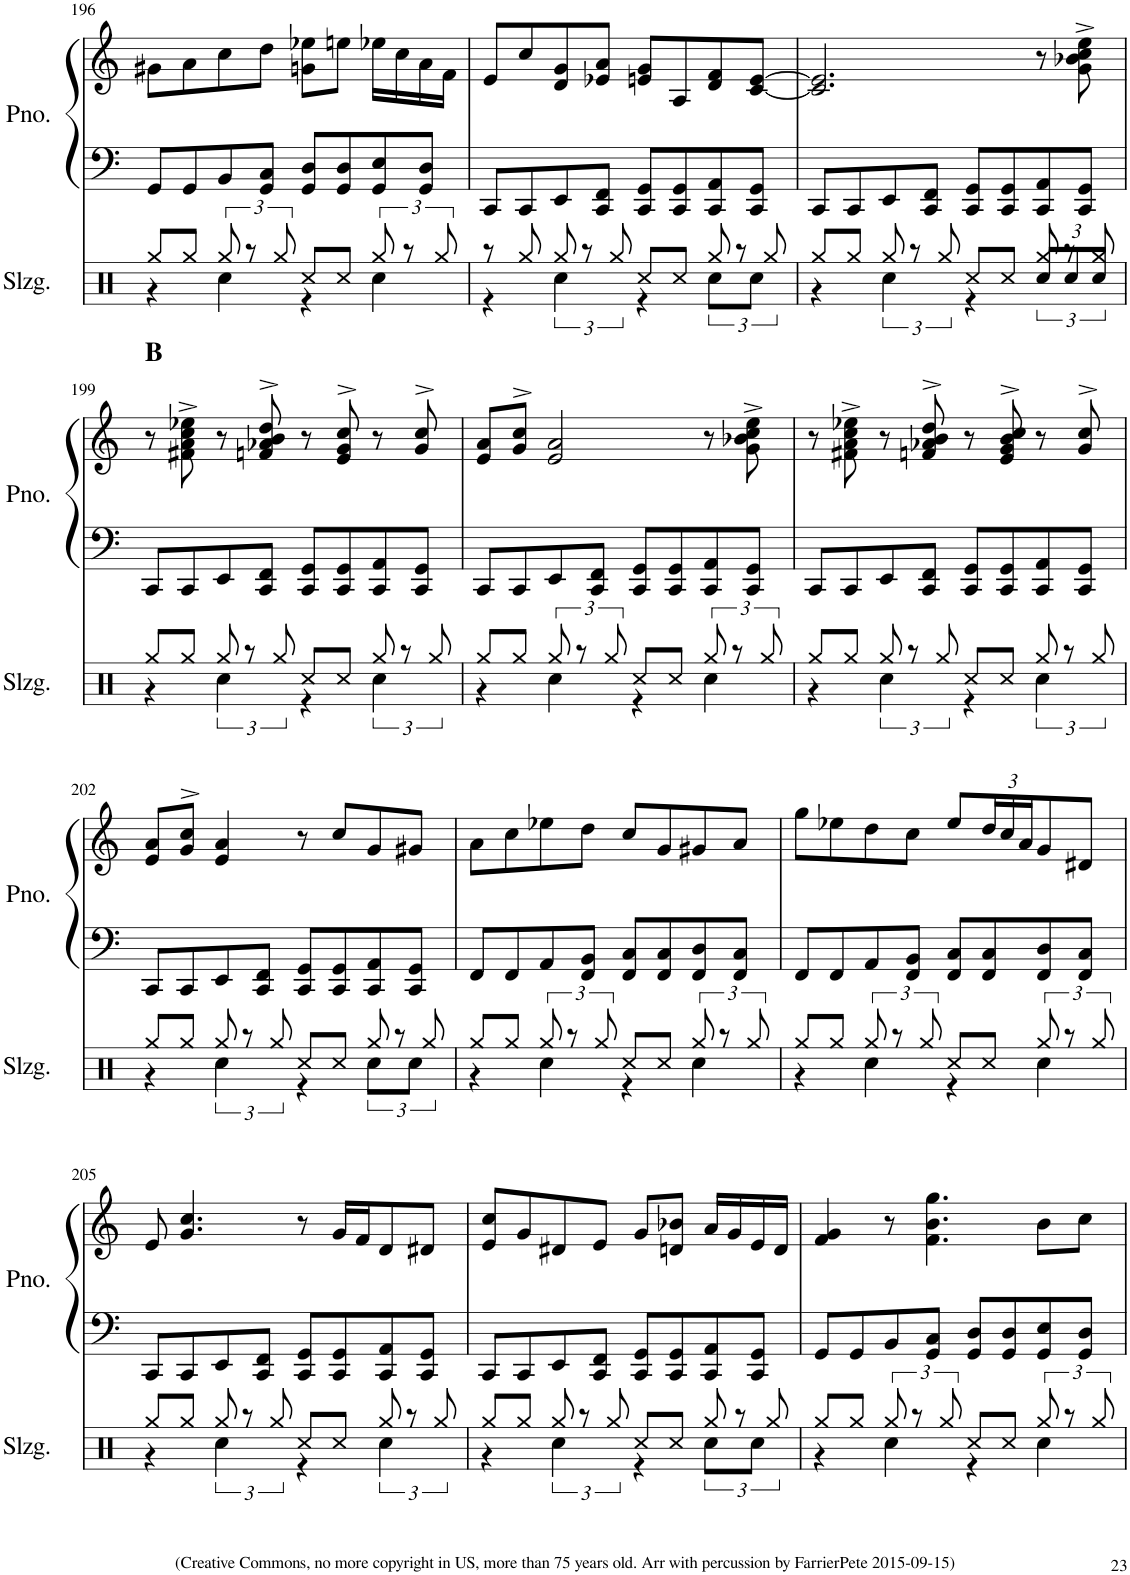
**kern	**kern	**kern
*part2	*part1	*part1
*staff3	*staff2	*staff1
*I"Schlagzeug	*I"Klavier	*
*I'Slzg.	*	*
!!LO:PB:g=z
*clefX	*clefF4	*clefG2
*k[]	*k[]	*k[]
*M2/2	*M2/2	*M2/2
*met(c|)	*met(c|)	*met(c|)
=196	=196	=196
*^	*	*
8Rgg/L	4r	8GG/L	8g#X\L
8Rgg/J	.	8GG/	8a\
12Rgg/	4Rcc\	8BB/	8cc\
12r	.	.	.
.	.	8GG/ 8C/J	8dd\J
12Rgg/	.	.	.
8Rcc/L	4r	8GG/ 8D/L	8gn\ 8ee-X\L
8Rcc/J	.	8GG/ 8D/	8een\J
12Rgg/	4Rcc\	8GG/ 8E/	16ee-X\LL
.	.	.	16cc\
12r	.	.	.
.	.	8GG/ 8D/J	16a\
12Rgg/	.	.	.
.	.	.	16f\JJ
=197	=197	=197	=197
8r	4r	8CC/L	8e/L
8Rgg/	.	8CC/	8cc/
12Rgg/	4Rcc\	8EE/	8d/ 8g/
12r	.	.	.
.	.	8CC/ 8FF/J	8e-X/ 8a/J
12Rgg/	.	.	.
8Rcc/L	4r	8CC/ 8GG/L	8en/ 8g/L
8Rcc/J	.	8CC/ 8GG/	8A/
12Rgg/	8Rcc\L	8CC/ 8AA/	8d/ 8f/
12r	.	.	.
.	8Rcc\J	8CC/ 8GG/J	[8c/ [8e/J
12Rgg/	.	.	.
=198	=198	=198	=198
8Rgg/L	4r	8CC/L	2.c/] 2.e/]
8Rgg/J	.	8CC/	.
12Rgg/	4Rcc\	8EE/	.
12r	.	.	.
.	.	8CC/ 8FF/J	.
12Rgg/	.	.	.
8Rcc/L	4r	8CC/ 8GG/L	.
8Rcc/J	.	8CC/ 8GG/	.
*	*Xbrackettup	*	*
12Rgg/	12Rcc/L	8CC/ 8AA/	8r
12r	12Rcc/	.	.
.	.	8CC/ 8GG/J	8g\^ 8b-X\^ 8cc\^ 8ee\^
12Rgg/	12Rcc/J	.	.
!!LO:LB:g=z
=199	=199	=199	=199
!	!	!	!LO:TX:a:B:t=B
8Rgg/L	4r	8CC/L	8r
8Rgg/J	.	8CC/	8f#X\^ 8a\^ 8cc\^ 8ee-X\^
*brackettup	*	*	*
12Rgg/	4Rcc\	8EE/	8r
12r	.	.	.
.	.	8CC/ 8FF/J	8fn/^> 8a-X/^> 8b/^> 8dd/^>
12Rgg/	.	.	.
8Rcc/L	4r	8CC/ 8GG/L	8r
8Rcc/J	.	8CC/ 8GG/	8e/^> 8g/^> 8cc/^>
12Rgg/	4Rcc\	8CC/ 8AA/	8r
12r	.	.	.
.	.	8CC/ 8GG/J	8g/^> 8cc/^>
12Rgg/	.	.	.
=200	=200	=200	=200
8Rgg/L	4r	8CC/L	8e/ 8a/L
8Rgg/J	.	8CC/	8g/^> 8cc/^>J
12Rgg/	4Rcc\	8EE/	2e/ 2a/
12r	.	.	.
.	.	8CC/ 8FF/J	.
12Rgg/	.	.	.
8Rcc/L	4r	8CC/ 8GG/L	.
8Rcc/J	.	8CC/ 8GG/	.
12Rgg/	4Rcc\	8CC/ 8AA/	8r
12r	.	.	.
.	.	8CC/ 8GG/J	8g\^ 8b-X\^ 8cc\^ 8ee\^
12Rgg/	.	.	.
=201	=201	=201	=201
8Rgg/L	4r	8CC/L	8r
8Rgg/J	.	8CC/	8f#X\^ 8a\^ 8cc\^ 8ee-X\^
12Rgg/	4Rcc\	8EE/	8r
12r	.	.	.
.	.	8CC/ 8FF/J	8fn/^> 8a-X/^> 8b/^> 8dd/^>
12Rgg/	.	.	.
8Rcc/L	4r	8CC/ 8GG/L	8r
8Rcc/J	.	8CC/ 8GG/	8e/^> 8g/^> 8b/^> 8cc/^>
12Rgg/	4Rcc\	8CC/ 8AA/	8r
12r	.	.	.
.	.	8CC/ 8GG/J	8g/^> 8cc/^>
12Rgg/	.	.	.
!!LO:LB:g=z
=202	=202	=202	=202
8Rgg/L	4r	8CC/L	8e/ 8a/L
8Rgg/J	.	8CC/	8g/^> 8cc/^>J
12Rgg/	4Rcc\	8EE/	4e/ 4a/
12r	.	.	.
.	.	8CC/ 8FF/J	.
12Rgg/	.	.	.
8Rcc/L	4r	8CC/ 8GG/L	8r
8Rcc/J	.	8CC/ 8GG/	8cc/L
12Rgg/	8Rcc\L	8CC/ 8AA/	8g/
12r	.	.	.
.	8Rcc\J	8CC/ 8GG/J	8g#X/J
12Rgg/	.	.	.
=203	=203	=203	=203
8Rgg/L	4r	8FF/L	8a\L
8Rgg/J	.	8FF/	8cc\
12Rgg/	4Rcc\	8AA/	8ee-X\
12r	.	.	.
.	.	8FF/ 8BB/J	8dd\J
12Rgg/	.	.	.
8Rcc/L	4r	8FF/ 8C/L	8cc/L
8Rcc/J	.	8FF/ 8C/	8g/
12Rgg/	4Rcc\	8FF/ 8D/	8g#X/
12r	.	.	.
.	.	8FF/ 8C/J	8a/J
12Rgg/	.	.	.
=204	=204	=204	=204
8Rgg/L	4r	8FF/L	8gg\L
8Rgg/J	.	8FF/	8ee-X\
12Rgg/	4Rcc\	8AA/	8dd\
12r	.	.	.
.	.	8FF/ 8BB/J	8cc\J
12Rgg/	.	.	.
8Rcc/L	4r	8FF/ 8C/L	8ee-/L
*	*	*	*Xbrackettup
8Rcc/J	.	8FF/ 8C/	24dd/L
.	.	.	24cc/
.	.	.	24a/J
12Rgg/	4Rcc\	8FF/ 8D/	8g/
12r	.	.	.
.	.	8FF/ 8C/J	8d#X/J
12Rgg/	.	.	.
!!LO:LB:g=z
=205	=205	=205	=205
8Rgg/L	4r	8CC/L	8e/
8Rgg/J	.	8CC/	4.g/ 4.cc/
12Rgg/	4Rcc\	8EE/	.
12r	.	.	.
.	.	8CC/ 8FF/J	.
12Rgg/	.	.	.
8Rcc/L	4r	8CC/ 8GG/L	8r
8Rcc/J	.	8CC/ 8GG/	16g/LL
.	.	.	16f/J
12Rgg/	4Rcc\	8CC/ 8AA/	8d/
12r	.	.	.
.	.	8CC/ 8GG/J	8d#X/J
12Rgg/	.	.	.
=206	=206	=206	=206
8Rgg/L	4r	8CC/L	8e/ 8cc/L
8Rgg/J	.	8CC/	8g/
12Rgg/	4Rcc\	8EE/	8d#X/
12r	.	.	.
.	.	8CC/ 8FF/J	8e/J
12Rgg/	.	.	.
8Rcc/L	4r	8CC/ 8GG/L	8g/L
8Rcc/J	.	8CC/ 8GG/	8dn/ 8b-X/J
12Rgg/	8Rcc\L	8CC/ 8AA/	16a/LL
.	.	.	16g/
12r	.	.	.
.	8Rcc\J	8CC/ 8GG/J	16e/
12Rgg/	.	.	.
.	.	.	16d/JJ
=207	=207	=207	=207
8Rgg/L	4r	8GG/L	4f/ 4g/
8Rgg/J	.	8GG/	.
12Rgg/	4Rcc\	8BB/	8r
12r	.	.	.
.	.	8GG/ 8C/J	4.f\ 4.b\ 4.gg\
12Rgg/	.	.	.
8Rcc/L	4r	8GG/ 8D/L	.
8Rcc/J	.	8GG/ 8D/	.
12Rgg/	4Rcc\	8GG/ 8E/	8b\L
12r	.	.	.
.	.	8GG/ 8D/J	8cc\J
12Rgg/	.	.	.
*v	*v	*	*
=	=	=
*-	*-	*-
